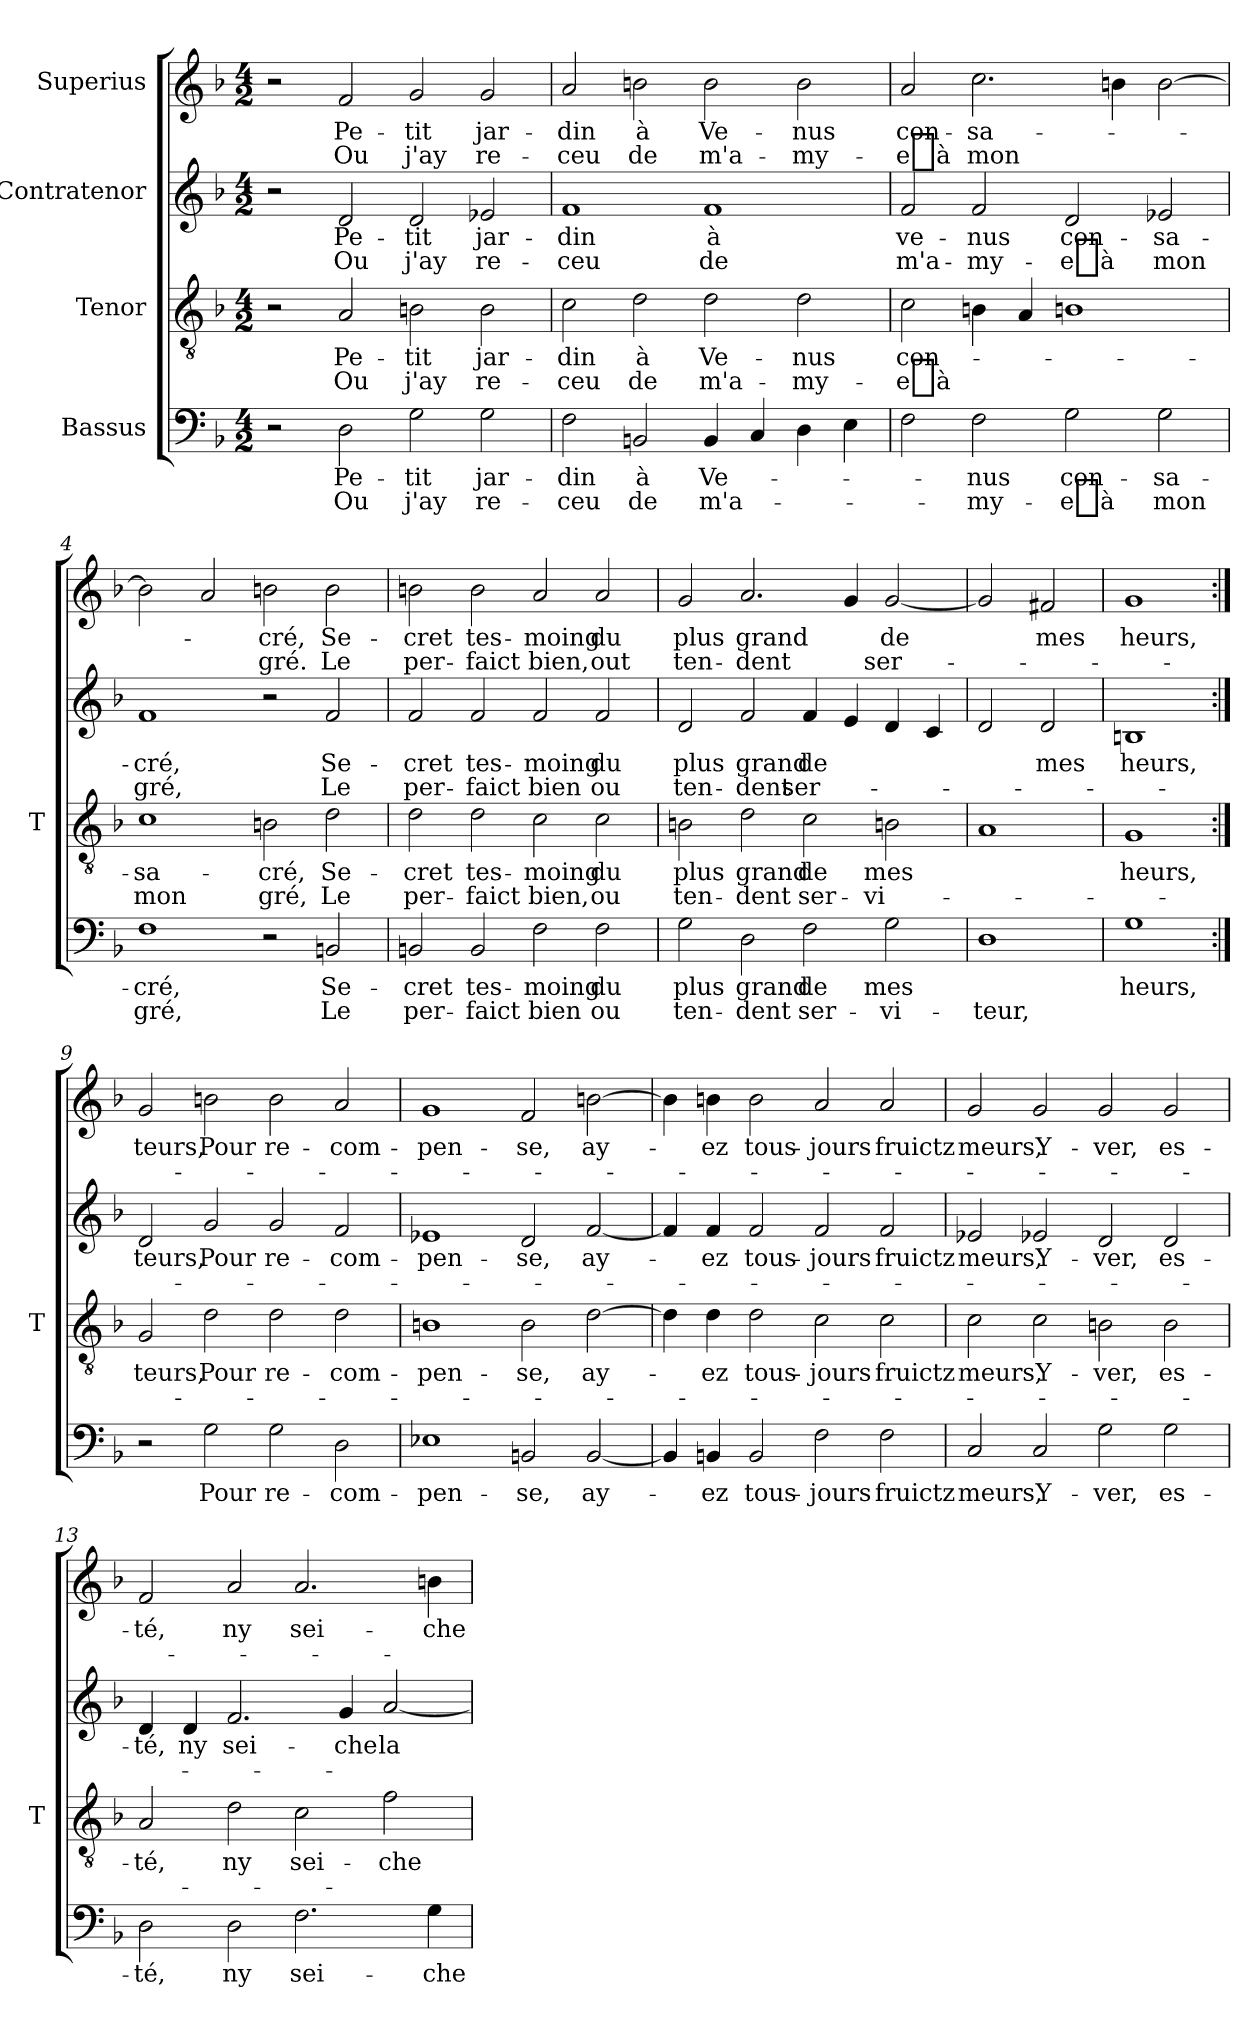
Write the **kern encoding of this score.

**kern	**text	**text	**kern	**text	**text	**kern	**text	**text	**kern	**text	**text
*part4	*part4	*part4	*part3	*part3	*part3	*part2	*part2	*part2	*part1	*part1	*part1
*staff4	*staff4	*staff4	*staff3	*staff3	*staff3	*staff2	*staff2	*staff2	*staff1	*staff1	*staff1
*I"Bassus	*	*	*I"Tenor	*	*	*I"Contratenor	*	*	*I"Superius	*	*
*	*	*	*I'T	*	*	*	*	*	*	*	*
*clefF4	*	*	*clefGv2	*	*	*clefG2	*	*	*clefG2	*	*
*k[b-]	*	*	*k[b-]	*	*	*k[b-]	*	*	*k[b-]	*	*
*M4/2	*	*	*M4/2	*	*	*M4/2	*	*	*M4/2	*	*
=1	=1	=1	=1	=1	=1	=1	=1	=1	=1	=1	=1
2r	.	.	2r	.	.	2r	.	.	2r	.	.
2D	Pe-	-Ou	2A	Pe-	-Ou	2d	Pe-	-Ou	2f	Pe-	-Ou
2G	-tit	-j'ay	2Bn	-tit	-j'ay	2d	-tit	-j'ay	2g	-tit	-j'ay
2G	jar-	re-	2B	jar-	re-	2e-X	jar-	re-	2g	jar-	re-
=2	=2	=2	=2	=2	=2	=2	=2	=2	=2	=2	=2
2F	-din	-ceu	2c	-din	-ceu	1f	-din	-ceu	2a	-din	-ceu
2BB	-à	-de	2d	-à	-de	.	.	.	2b	-à	-de
4BB	Ve-	m'a-	2d	Ve-	m'a-	1f	-à	-de	2b	Ve-	m'a-
4C	.	.	.	.	.	.	.	.	.	.	.
4D	.	.	2d	-nus	my-	.	.	.	2b	-nus	my-
4E	.	.	.	.	.	.	.	.	.	.	.
=3	=3	=3	=3	=3	=3	=3	=3	=3	=3	=3	=3
2F	.	.	2c	con-	-e_à	2f	ve-	m'a-	2a	con-	-e_à
2F	-nus	my-	4Bn	.	.	2f	-nus	my-	2.cc	sa-	-mon
.	.	.	4A	.	.	.	.	.	.	.	.
2G	con-	-e_à	1Bn	.	.	2d	con-	-e_à	.	.	.
.	.	.	.	.	.	.	.	.	4b	.	.
2G	sa-	-mon	.	.	.	2e-X	sa-	-mon	[2b	.	.
=4	=4	=4	=4	=4	=4	=4	=4	=4	=4	=4	=4
1F	-cré,	-gré,	1c	sa-	-mon	1f	-cré,	-gré,	2b]	.	.
.	.	.	.	.	.	.	.	.	2a	.	.
2r	.	.	2Bn	-cré,	-gré,	2r	.	.	2b	-cré,	-gré.
2BB	Se-	-Le	2d	Se-	-Le	2f	Se-	-Le	2b	Se-	-Le
=5	=5	=5	=5	=5	=5	=5	=5	=5	=5	=5	=5
2BB	-cret	per-	2d	-cret	per-	2f	-cret	per-	2b	-cret	per-
2BB	tes-	-faict	2d	tes-	-faict	2f	tes-	-faict	2b	tes-	-faict
2F	-moing	-bien	2c	-moing	-bien,	2f	-moing	-bien	2a	-moing	-bien,
2F	-du	-ou	2c	-du	-ou	2f	-du	-ou	2a	-du	-out
=6	=6	=6	=6	=6	=6	=6	=6	=6	=6	=6	=6
2G	-plus	ten-	2Bn	-plus	ten-	2d	-plus	ten-	2g	-plus	ten-
2D	-grand	-dent	2d	-grand	-dent	2f	-grand	-dent	2.a	-grand	-dent
2F	-de	ser-	2c	-de	ser-	4f	-de	ser-	.	.	.
.	.	.	.	.	.	4e	.	.	4g	.	.
2G	-mes	vi-	2Bn	-mes	vi-	4d	.	.	[2g	-de	ser-
.	.	.	.	.	.	4c	.	.	.	.	.
=7	=7	=7	=7	=7	=7	=7	=7	=7	=7	=7	=7
1D	.	-teur,	1A	.	.	2d	.	.	2g]	.	.
.	.	.	.	.	.	2d	-mes	.	2f#X	-mes	.
=8	=8	=8	=8	=8	=8	=8	=8	=8	=8	=8	=8
1G	-heurs,	.	1G	-heurs,	.	1B	-heurs,	.	1g	-heurs,	.
=9:|!	=9:|!	=9:|!	=9:|!	=9:|!	=9:|!	=9:|!	=9:|!	=9:|!	=9:|!	=9:|!	=9:|!
2r	.	.	2G	-teurs,	.	2d	-teurs,	.	2g	-teurs,	.
2G	-Pour	.	2d	-Pour	.	2g	-Pour	.	2b	-Pour	.
2G	re-	.	2d	re-	.	2g	re-	.	2b	re-	.
2D	com-	.	2d	com-	.	2f	com-	.	2a	com-	.
=10	=10	=10	=10	=10	=10	=10	=10	=10	=10	=10	=10
1E-X	pen-	.	1Bn	pen-	.	1e-X	pen-	.	1g	pen-	.
2BB	-se,	.	2B	-se,	.	2d	-se,	.	2f	-se,	.
[2BB	ay-	.	[2d	ay-	.	[2f	ay-	.	[2b	ay-	.
=11	=11	=11	=11	=11	=11	=11	=11	=11	=11	=11	=11
4BB]	.	.	4d]	.	.	4f]	.	.	4b]	.	.
4BB	-ez	.	4d	-ez	.	4f	-ez	.	4b	-ez	.
2BB	tous-	.	2d	tous-	.	2f	tous-	.	2b	tous-	.
2F	-jours	.	2c	-jours	.	2f	-jours	.	2a	-jours	.
2F	-fruictz	.	2c	-fruictz	.	2f	-fruictz	.	2a	-fruictz	.
=12	=12	=12	=12	=12	=12	=12	=12	=12	=12	=12	=12
2C	-meurs,	.	2ci	-meurs,	.	2e-X	-meurs,	.	2g	-meurs,	.
2C	Y-	.	2c	Y-	.	2e-X	Y-	.	2g	Y-	.
2G	-ver,	.	2Bn	-ver,	.	2d	-ver,	.	2g	-ver,	.
2G	es-	.	2B	es-	.	2d	es-	.	2g	es-	.
=13	=13	=13	=13	=13	=13	=13	=13	=13	=13	=13	=13
2D	-té,	.	2A	-té,	.	4d	-té,	.	2f	-té,	.
.	.	.	.	.	.	4d	-ny	.	.	.	.
2D	-ny	.	2d	-ny	.	2.f	sei-	.	2a	-ny	.
2.F	sei-	.	2c	sei-	.	.	.	.	2.a	sei-	.
.	.	.	.	.	.	4g	-che	.	.	.	.
.	.	.	2f	-che	.	[2a	-la	.	.	.	.
4G	-che	.	.	.	.	.	.	.	4b	-che	.
=	=	=	=	=	=	=	=	=	=	=	=
*-	*-	*-	*-	*-	*-	*-	*-	*-	*-	*-	*-
